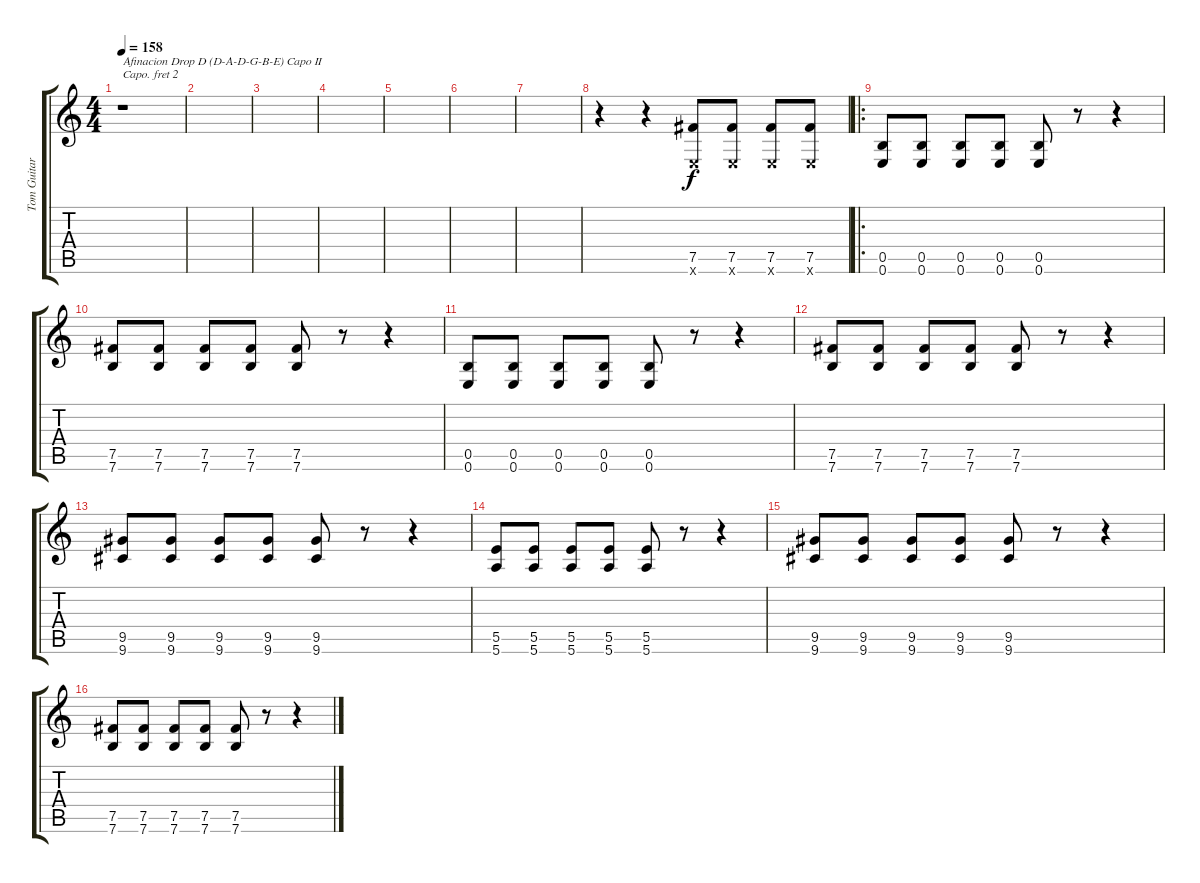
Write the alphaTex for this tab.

\track ("Tom Guitar Distorsion1" "Tom Guitar") {instrument distortionguitar}
\staff {score tabs}
\capo 2
\tuning (E4 B3 G3 D3 A2 D2) {hide}
\ts (4 4)
\tempo 158
\clef g2
\ks c
r.1{txt "Afinacion Drop D (D-A-D-G-B-E) Capo II" dy f instrument distortionguitar} |
|
|
|
|
|
|
r.4 r.4 (7.5 0.6{x}).8 (7.5 0.6{x}).8 (7.5 0.6{x}).8 (7.5 0.6{x}).8 |
\ro
(0.5 0.6).8 (0.5 0.6).8 (0.5 0.6).8 (0.5 0.6).8 (0.5 0.6).8 r.8 r.4 |
(7.5 7.6).8 (7.5 7.6).8 (7.5 7.6).8 (7.5 7.6).8 (7.5 7.6).8 r.8 r.4 |
(0.5 0.6).8 (0.5 0.6).8 (0.5 0.6).8 (0.5 0.6).8 (0.5 0.6).8 r.8 r.4 |
(7.5 7.6).8 (7.5 7.6).8 (7.5 7.6).8 (7.5 7.6).8 (7.5 7.6).8 r.8 r.4 |
(9.5 9.6).8 (9.5 9.6).8 (9.5 9.6).8 (9.5 9.6).8 (9.5 9.6).8 r.8 r.4 |
(5.5 5.6).8 (5.5 5.6).8 (5.5 5.6).8 (5.5 5.6).8 (5.5 5.6).8 r.8 r.4 |
(9.5 9.6).8 (9.5 9.6).8 (9.5 9.6).8 (9.5 9.6).8 (9.5 9.6).8 r.8 r.4 |
(7.5 7.6).8 (7.5 7.6).8 (7.5 7.6).8 (7.5 7.6).8 (7.5 7.6).8 r.8 r.4
